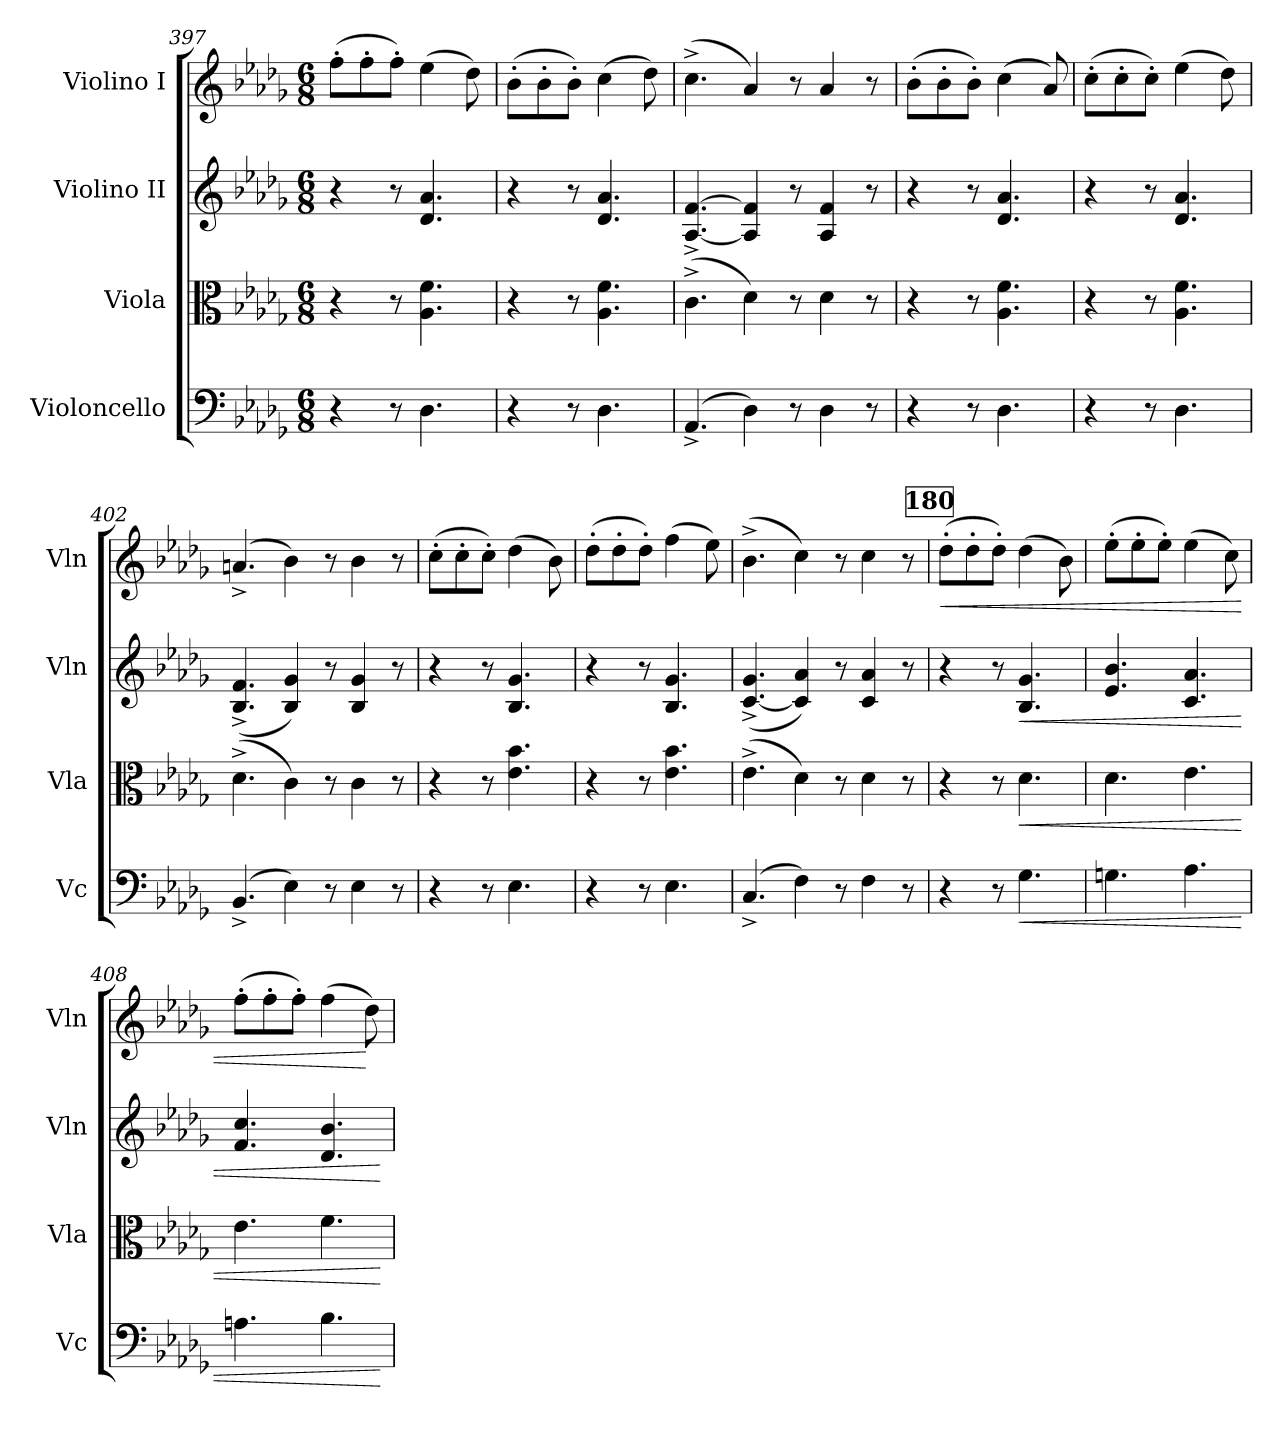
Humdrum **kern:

**kern	**dynam	**kern	**dynam	**kern	**dynam	**kern	**dynam
*part4	*part4	*part3	*part3	*part2	*part2	*part1	*part1
*staff4	*staff4	*staff3	*staff3	*staff2	*staff2	*staff1	*staff1
*I"Violoncello	*	*I"Viola	*	*I"Violino II	*	*I"Violino I	*
*I'Vc	*	*I'Vla	*	*I'Vln	*	*I'Vln	*
*clefF4	*	*clefC3	*	*clefG2	*	*clefG2	*
*k[b-e-a-d-g-]	*	*k[b-e-a-d-g-]	*	*k[b-e-a-d-g-]	*	*k[b-e-a-d-g-]	*
*M6/8	*	*M6/8	*	*M6/8	*	*M6/8	*
=397	=397	=397	=397	=397	=397	=397	=397
4r	.	4r	.	4r	.	(8ff'\L	.
.	.	.	.	.	.	8ff'\	.
8r	.	8r	.	8r	.	8ff'\J)	.
4.D-\	.	4.A-\ 4.f\	.	4.d-/ 4.a-/	.	(4ee-\	.
.	.	.	.	.	.	8dd-\)	.
=398	=398	=398	=398	=398	=398	=398	=398
4r	.	4r	.	4r	.	(8b-'\L	.
.	.	.	.	.	.	8b-'\	.
8r	.	8r	.	8r	.	8b-'\J)	.
4.D-\	.	4.A-\ 4.f\	.	4.d-/ 4.a-/	.	(4cc\	.
.	.	.	.	.	.	8dd-\)	.
=399	=399	=399	=399	=399	=399	=399	=399
(4.AA-^/	.	(4.c^\	.	[4.A-/^ [4.f/^	.	(4.cc^\	.
4D-\)	.	4d-\)	.	4A-/] 4f/]	.	4a-/)	.
8r	.	8r	.	8r	.	8r	.
4D-\	.	4d-\	.	4A-/ 4f/	.	4a-/	.
8r	.	8r	.	8r	.	8r	.
=400	=400	=400	=400	=400	=400	=400	=400
4r	.	4r	.	4r	.	(8b-'\L	.
.	.	.	.	.	.	8b-'\	.
8r	.	8r	.	8r	.	8b-'\J)	.
4.D-\	.	4.A-\ 4.f\	.	4.d-/ 4.a-/	.	(4cc\	.
.	.	.	.	.	.	8a-/)	.
!!LO:LB:g=z
=401	=401	=401	=401	=401	=401	=401	=401
4r	.	4r	.	4r	.	(8cc'\L	.
.	.	.	.	.	.	8cc'\	.
8r	.	8r	.	8r	.	8cc'\J)	.
4.D-\	.	4.A-\ 4.f\	.	4.d-/ 4.a-/	.	(4ee-\	.
.	.	.	.	.	.	8dd-\)	.
=402	=402	=402	=402	=402	=402	=402	=402
(4.BB-^/	.	(4.d-^\	.	(4.B-/^ 4.f/^	.	(4.an^/	.
4E-\)	.	4c\)	.	4B-/ 4g-/)	.	4b-\)	.
8r	.	8r	.	8r	.	8r	.
4E-\	.	4c\	.	4B-/ 4g-/	.	4b-\	.
8r	.	8r	.	8r	.	8r	.
=403	=403	=403	=403	=403	=403	=403	=403
4r	.	4r	.	4r	.	(8cc'\L	.
.	.	.	.	.	.	8cc'\	.
8r	.	8r	.	8r	.	8cc'\J)	.
4.E-\	.	4.e-\ 4.b-\	.	4.B-/ 4.g-/	.	(4dd-\	.
.	.	.	.	.	.	8b-\)	.
=404	=404	=404	=404	=404	=404	=404	=404
4r	.	4r	.	4r	.	(8dd-'\L	.
.	.	.	.	.	.	8dd-'\	.
8r	.	8r	.	8r	.	8dd-'\J)	.
4.E-\	.	4.e-\ 4.b-\	.	4.B-/ 4.g-/	.	(4ff\	.
.	.	.	.	.	.	8ee-\)	.
=405	=405	=405	=405	=405	=405	=405	=405
(4.C^/	.	(4.e-^\	.	(>[4.c/^ 4.g-/^	.	(4.b-^\	.
4F\)	.	4d-\)	.	4c/] 4a-/)	.	4cc\)	.
8r	.	8r	.	8r	.	8r	.
4F\	.	4d-\	.	4c/ 4a-/	.	4cc\	.
8r	.	8r	.	8r	.	8r	.
!!LO:REH:place=s1:a:B:fs=14:t=180
=406	=406	=406	=406	=406	=406	=406	=406
!	!	!	!	!	!	!	!LO:HP:b
4r	.	4r	.	4r	.	(8dd-'\L	<
.	.	.	.	.	.	8dd-'\	.
8r	.	8r	.	8r	.	8dd-'\J)	.
!	!LO:HP:b	!	!LO:HP:b	!	!LO:HP:b	!	!
4.G-\	<	4.d-\	<	4.B-/ 4.g-/	<	(4dd-\	.
.	.	.	.	.	.	8b-\)	.
=407	=407	=407	=407	=407	=407	=407	=407
4.Gn\	.	4.d-\	.	4.e-/ 4.b-/	.	(8ee-'\L	.
.	.	.	.	.	.	8ee-'\	.
.	.	.	.	.	.	8ee-'\J)	.
4.A-\	.	4.e-\	.	4.c/ 4.a-/	.	(4ee-\	.
.	.	.	.	.	.	8cc\)	.
=408	=408	=408	=408	=408	=408	=408	=408
4.An\	.	4.e-\	.	4.f/ 4.cc/	.	(8ff'\L	.
.	.	.	.	.	.	8ff'\	.
.	.	.	.	.	.	8ff'\J)	.
4.B-\	.	4.f\	.	4.d-/ 4.b-/	.	(4ff\	.
.	.	.	.	.	.	8dd-\)	[
.	[	.	[	.	[	.	.
=	=	=	=	=	=	=	=
*-	*-	*-	*-	*-	*-	*-	*-
